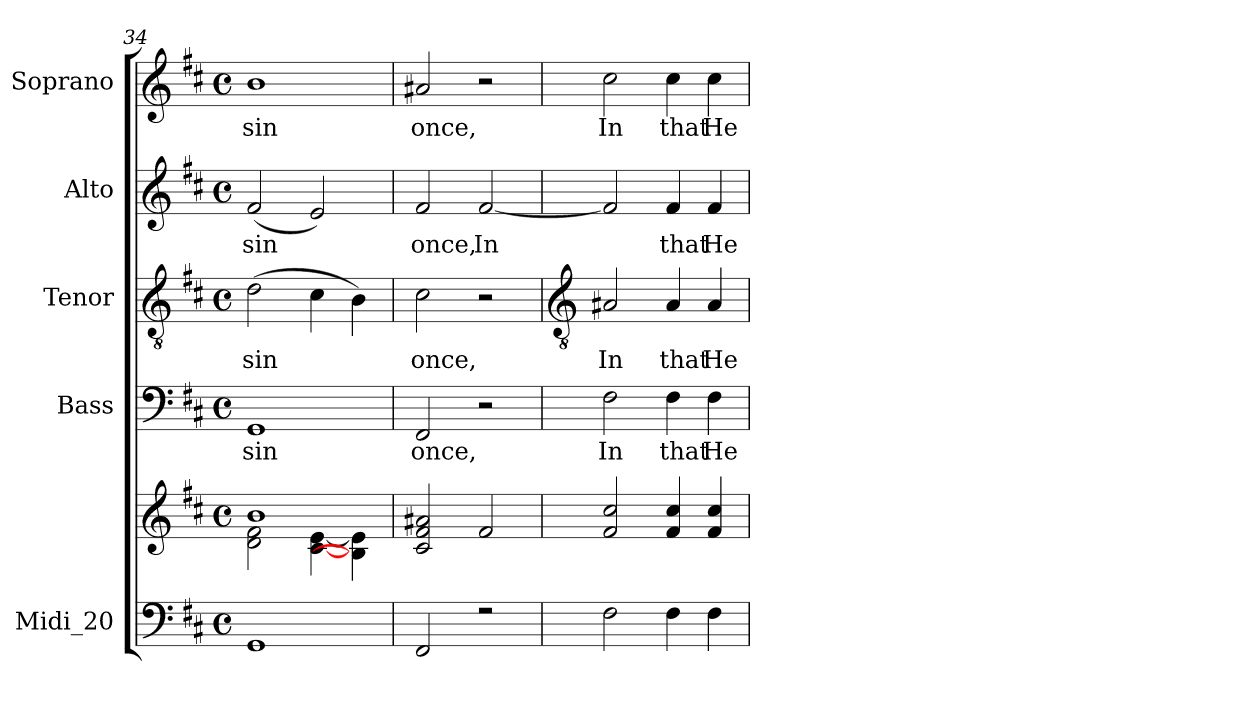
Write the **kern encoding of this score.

**kern	**kern	**kern	**text	**kern	**text	**kern	**text	**kern	**text
*part5	*part5	*part4	*part4	*part3	*part3	*part2	*part2	*part1	*part1
*staff6	*staff5	*staff4	*staff4	*staff3	*staff3	*staff2	*staff2	*staff1	*staff1
*I"Midi_20	*	*I"Bass	*	*I"Tenor	*	*I"Alto	*	*I"Soprano	*
*	*	*I'B	*	*I'T	*	*I'A	*	*I'S	*
*clefF4	*clefG2	*clefF4	*	*clefGv2	*	*clefG2	*	*clefG2	*
*k[f#c#]	*k[f#c#]	*k[f#c#]	*	*k[f#c#]	*	*k[f#c#]	*	*k[f#c#]	*
*D:	*D:	*D:	*	*D:	*	*D:	*	*D:	*
*M4/4	*M4/4	*M4/4	*	*M4/4	*	*M4/4	*	*M4/4	*
*met(c)	*met(c)	*met(c)	*	*met(c)	*	*met(c)	*	*met(c)	*
=34	=34	=34	=34	=34	=34	=34	=34	=34	=34
*^	*^	*	*	*	*	*	*	*	*
!	!	!	!	!	!LO:LY:b	!	!LO:LY:b	!	!LO:LY:b	!	!LO:LY:b
1GG/	1ryy	1b/	2d\ 2f#\	1GG	sin	(>2d	sin	(<2f#	sin	1b	sin
.	.	.	[4c#\ [4e\	.	.	4c#	.	2e)	.	.	.
.	.	.	4B\] 4e\]	.	.	4B)	.	.	.	.	.
=35	=35	=35	=35	=35	=35	=35	=35	=35	=35	=35	=35
!	!	!	!	!	!LO:LY:b	!	!LO:LY:b	!	!LO:LY:b	!	!LO:LY:b
2FF#/	1ryy	2c#/ 2f#/ 2a#X/	1ryy	2FF#	once,	2c#	once,	2f#	once,	2a#X	once,
!	!	!	!	!	!	!	!	!	!LO:LY:b	!	!
2r	.	2f#/	.	2r	.	2r	.	[2f#	In	2r	.
*v	*v	*	*	*	*	*	*	*	*	*	*
*	*v	*v	*	*	*	*	*	*	*	*
!!LO:LB:g=z
=36	=36	=36	=36	=36	=36	=36	=36	=36	=36
*	*	*	*	*clefGv2	*	*	*	*	*
!	!	!	!LO:LY:b	!	!LO:LY:b	!	!	!	!LO:LY:b
2F#	2f# 2cc#	2F#	In	2A#X	In	2f#]	.	2cc#	In
!	!	!	!LO:LY:b	!	!LO:LY:b	!	!LO:LY:b	!	!LO:LY:b
4F#	4f# 4cc#	4F#	that	4A#	that	4f#	that	4cc#	that
!	!	!	!LO:LY:b	!	!LO:LY:b	!	!LO:LY:b	!	!LO:LY:b
4F#	4f# 4cc#	4F#	He	4A#	He	4f#	He	4cc#	He
=	=	=	=	=	=	=	=	=	=
*-	*-	*-	*-	*-	*-	*-	*-	*-	*-
